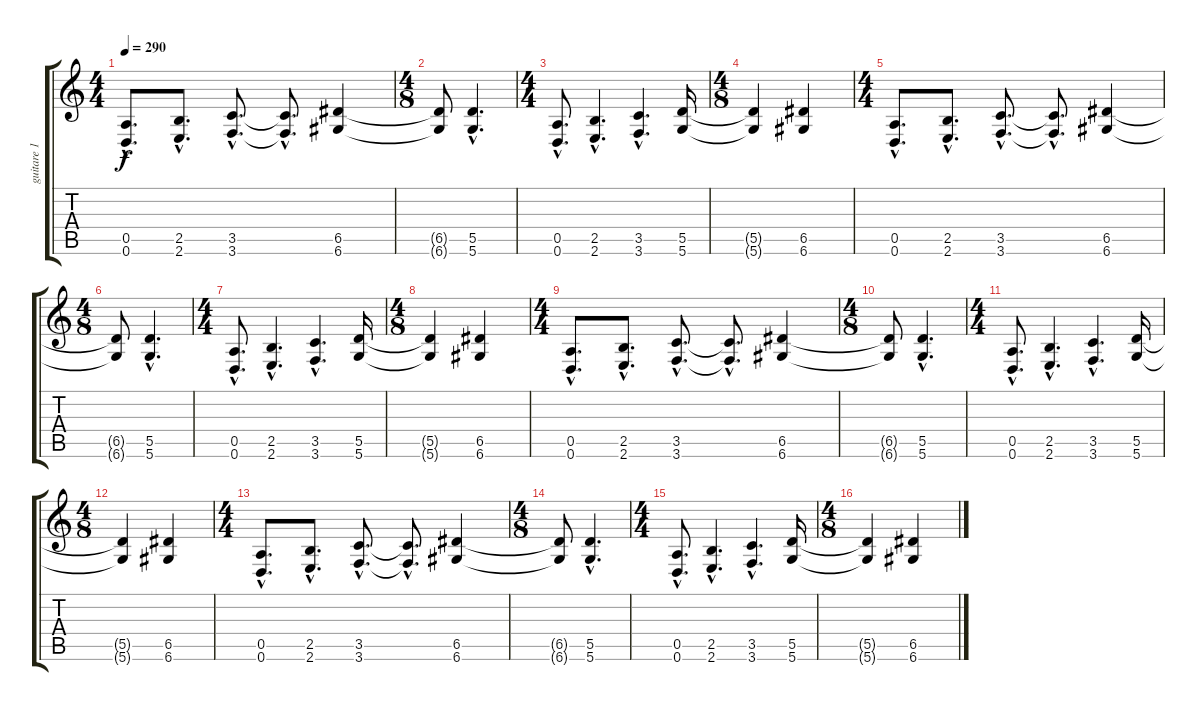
\track ("guitare 1" "guitare 1") {instrument distortionguitar}
\staff {score tabs}
\tuning (E4 B3 G3 D3 A2 D2) {hide}
\ts (4 4)
\tempo 290
\clef g2
\ks c
(0.5{hac} 0.6{hac}).8{d dy f} (2.5{hac} 2.6{hac}).8{d} (3.5{hac} 3.6{hac}).8{d} (3.5{hac t} 3.6{hac t}).8{d} (6.5 6.6).4 |
\ts (4 8)
(6.5{t} 6.6{t}).8 (5.5{hac} 5.6{hac}).4{d} |
\ts (4 4)
(0.5{hac} 0.6{hac}).8{d} (2.5{hac} 2.6{hac}).4{d} (3.5{hac} 3.6{hac}).4{d} (5.5 5.6).16 |
\ts (4 8)
(5.5{t} 5.6{t}).4 (6.5 6.6).4 |
\ts (4 4)
(0.5{hac} 0.6{hac}).8{d} (2.5{hac} 2.6{hac}).8{d} (3.5{hac} 3.6{hac}).8{d} (3.5{hac t} 3.6{hac t}).8{d} (6.5 6.6).4 |
\ts (4 8)
(6.5{t} 6.6{t}).8 (5.5{hac} 5.6{hac}).4{d} |
\ts (4 4)
(0.5{hac} 0.6{hac}).8{d} (2.5{hac} 2.6{hac}).4{d} (3.5{hac} 3.6{hac}).4{d} (5.5 5.6).16 |
\ts (4 8)
(5.5{t} 5.6{t}).4 (6.5 6.6).4 |
\ts (4 4)
(0.5{hac} 0.6{hac}).8{d} (2.5{hac} 2.6{hac}).8{d} (3.5{hac} 3.6{hac}).8{d} (3.5{hac t} 3.6{hac t}).8{d} (6.5 6.6).4 |
\ts (4 8)
(6.5{t} 6.6{t}).8 (5.5{hac} 5.6{hac}).4{d} |
\ts (4 4)
(0.5{hac} 0.6{hac}).8{d} (2.5{hac} 2.6{hac}).4{d} (3.5{hac} 3.6{hac}).4{d} (5.5 5.6).16 |
\ts (4 8)
(5.5{t} 5.6{t}).4 (6.5 6.6).4 |
\ts (4 4)
(0.5{hac} 0.6{hac}).8{d} (2.5{hac} 2.6{hac}).8{d} (3.5{hac} 3.6{hac}).8{d} (3.5{hac t} 3.6{hac t}).8{d} (6.5 6.6).4 |
\ts (4 8)
(6.5{t} 6.6{t}).8 (5.5{hac} 5.6{hac}).4{d} |
\ts (4 4)
(0.5{hac} 0.6{hac}).8{d} (2.5{hac} 2.6{hac}).4{d} (3.5{hac} 3.6{hac}).4{d} (5.5 5.6).16 |
\ts (4 8)
(5.5{t} 5.6{t}).4 (6.5 6.6).4
